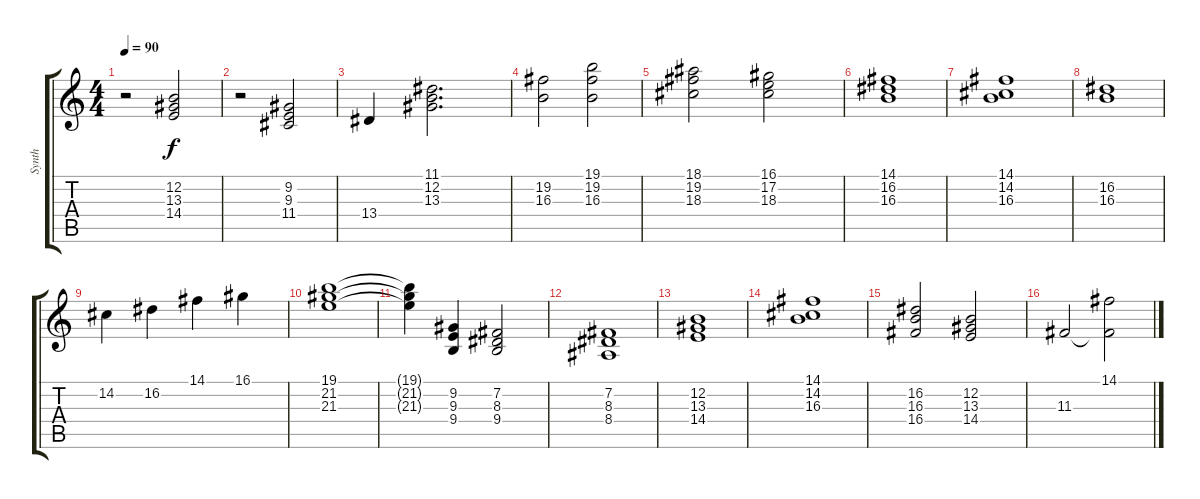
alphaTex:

\track ("Synth" "Synth") {instrument stringensemble2}
\staff {score tabs}
\tuning (E4 B3 G3 D3 A2 E2) {hide}
\ts (4 4)
\tempo 90
\clef g2
\ks c
r.2{dy f instrument stringensemble2} (12.2 13.3 14.4).2 |
r.2 (9.2 9.3 11.4).2 |
13.4.4 (11.1 12.2 13.3).2{d} |
(19.2 16.3).2 (19.1 19.2 16.3).2 |
(18.1 19.2 18.3).2 (16.1 17.2 18.3).2 |
(14.1 16.2 16.3).1 |
(14.1 14.2 16.3).1 |
(16.2 16.3).1 |
14.2.4 16.2.4 14.1.4 16.1.4 |
(19.1 21.2 21.3).1 |
(19.1{t} 21.2{t} 21.3{t}).4 (9.2 9.3 9.4).4 (7.2 8.3 9.4).2 |
(7.2 8.3 8.4).1 |
(12.2 13.3 14.4).1 |
(14.1 14.2 16.3).1 |
(16.2 16.3 16.4).2 (12.2 13.3 14.4).2 |
11.3.2 (14.1 11.3{t}).2
